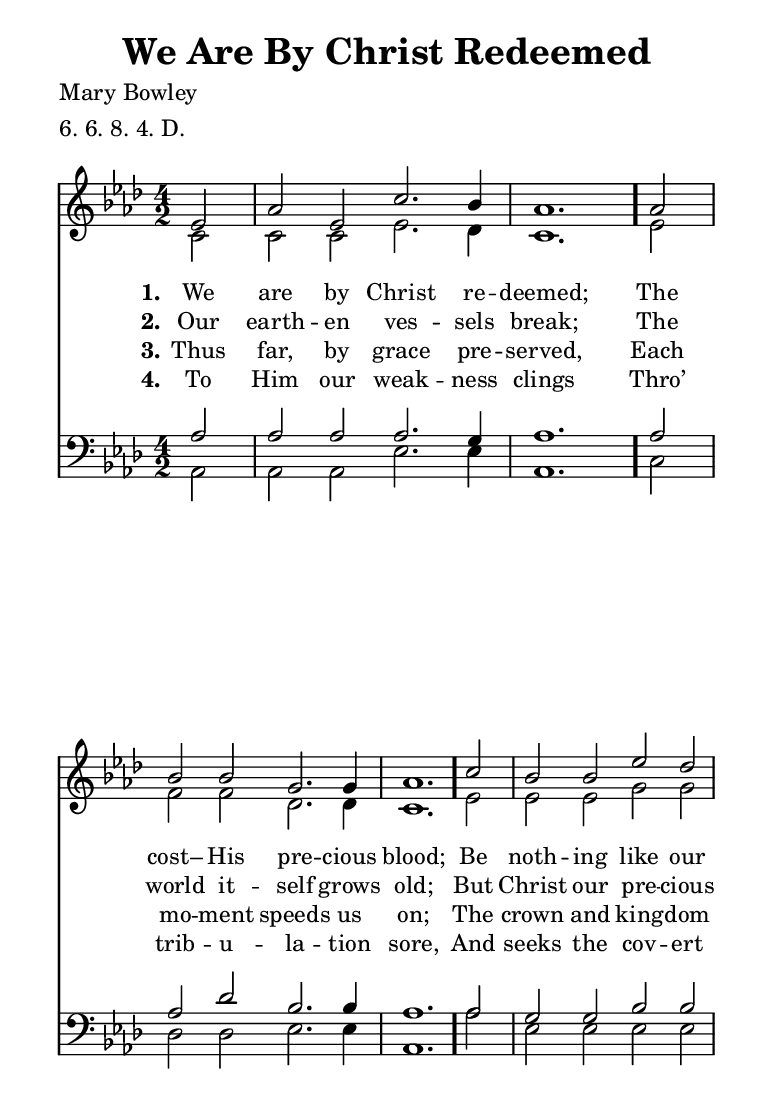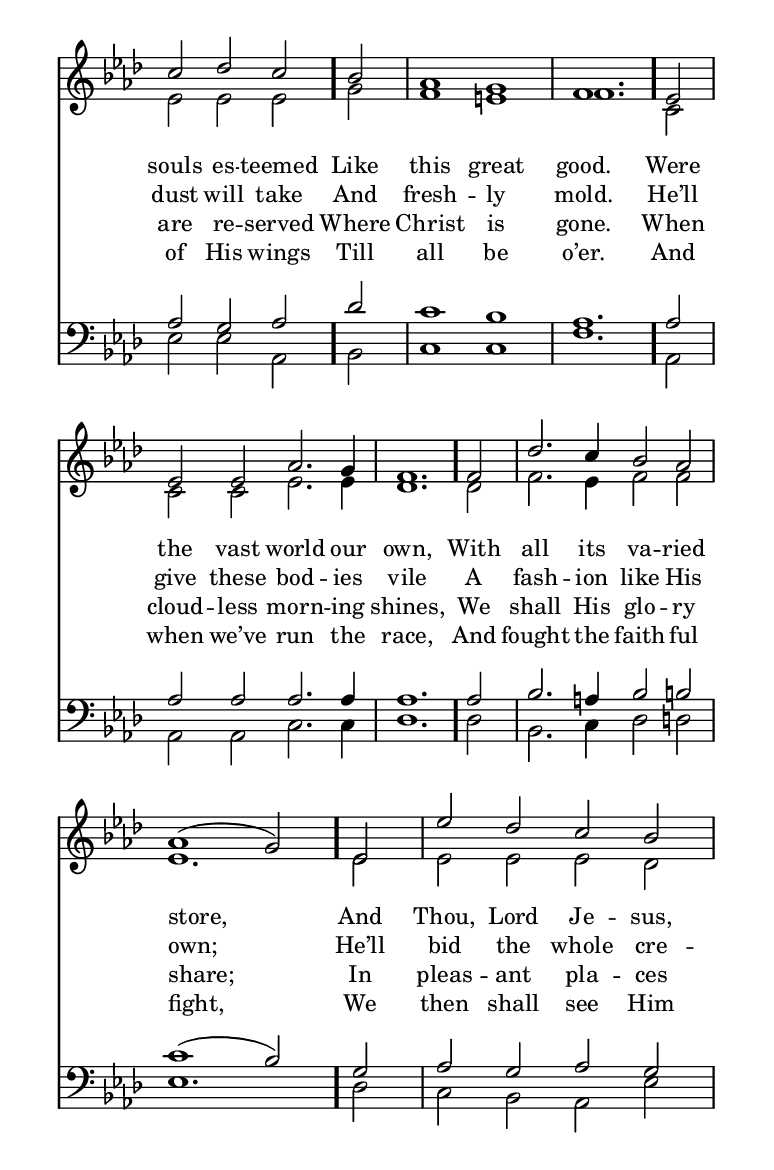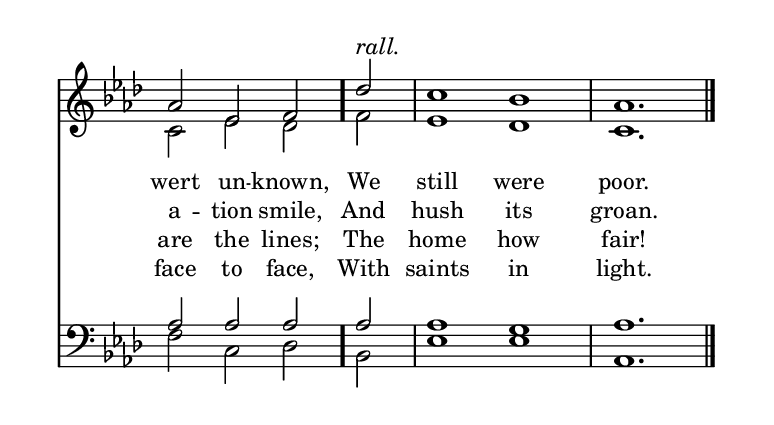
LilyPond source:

\include "common/global.ily"
\paper {
  \include "common/paper.ily"
}

\header{
  hymnnumber = "275"
  title = "We Are By Christ Redeemed"
  tunename = "Priory"
  meter = "6. 6. 8. 4. D."
  poet = "Mary Bowley"
  composer = ""
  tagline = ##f
}

global = {
  \include "common/overrides.ily"
  \override Staff.TimeSignature.style = #'()
  \time 4/2
  \override Score.MetronomeMark.transparent = ##t % hide all fermata changes too
  \tempo 2=90
  \key aes \major
  \partial 2
  \autoBeamOff
}

notesSoprano = {
\global
\relative c' {

  ees2 | aes ees c'2. bes4 | aes1.
  aes2 | bes bes g2. g4 | aes1. \eogbreak
  c2 | bes bes ees des | c des c
  bes2 | aes1 g | f1. \eogbreak
  ees2 | ees ees aes2. g4 | f1.
  f2 | des'2. c4 bes2 aes | aes1( g2) \eogbreak
  ees2 | ees' des c bes | aes ees f
  des'2^\markup{\italic rall.} | c1 bes | aes1. \eogbreak

  \bar "|."

}
}

notesAlto = {
\global
\relative e' {

  c2 | c c ees2. des4 | c1.
  ees2 | f f des2. des4 | c1.
  ees2 | ees ees g g | ees ees ees
  g2 | f1 e | f1.
  c2 | c c ees2. ees4 | des1.
  des2 | f2. ees4 f2 f | ees1.
  ees2 | ees ees ees des | c ees des
  f2 | ees1 des | c1.

}
}

notesTenor = {
\global
\relative a {

  aes2 | aes aes aes2. g4 | aes1.
  aes2 | aes des bes2. bes4 | aes1.
  aes2 | g g bes bes | aes g aes
  des2 | c1 bes | aes1.
  aes2 | aes aes aes2. aes4 | aes1.
  aes2 | bes2. a4 bes2 b | c1( bes2)
  g2 | aes g aes g | aes aes aes
  aes2 | aes1 g | aes1.

}
}

notesBass = {
\global
\relative f, {

  aes2 | aes aes ees'2. ees4 | aes,1.
  c2 | des des ees2. ees4 | aes,1.
  aes'2 | ees ees ees ees | ees ees aes,
  bes2 | c1 c | f1.
  aes,2 | aes aes c2. c4 | des1.
  des2 | bes2. c4 des2 d | ees1.
  des2 | c bes aes ees' | f c des
  bes2 | ees1 ees | aes,1.

}
}

wordsA = \lyricmode {
\set stanza = "1."

We are by Christ re -- deemed; \bar "."
The cost– His pre -- cious blood; \bar "."
Be noth -- ing like our souls es -- teemed \bar "."
Like this great good. \bar "."
Were the vast world our own, \bar "."
With all its va -- ried store, \bar "."
And Thou, Lord Je -- sus, wert un -- known, \bar "."
We still were poor. \bar "."

}

wordsB = \lyricmode {
\set stanza = "2."

Our earth -- en ves -- sels break;
The world it -- self grows old;
But Christ our pre -- cious dust will take
And fresh -- ly mold.
He’ll give these bod -- ies vile
A fash -- ion like His own;
He’ll bid the whole cre -- a -- tion smile,
And hush its groan.

}

wordsC = \lyricmode {
\set stanza = "3."

Thus far, by grace pre -- served,
Each mo -- ment speeds us on;
The crown and king -- dom are re -- served
Where Christ is gone.
When cloud -- less morn -- ing shines,
We shall His glo -- ry share;
In pleas -- ant pla -- ces are the lines;
The home how fair!

}

wordsD = \lyricmode {
\set stanza = "4."

To Him our weak -- ness clings
Thro’ trib -- u -- la -- tion sore,
And seeks the cov -- ert of His wings
Till all be o’er.
And when we’ve run the race,
And fought the faith -- ful fight,
We then shall see Him face to face,
With saints in light.

}

\score {
  \context ChoirStaff <<
    \context Staff = upper <<
      \set ChoirStaff.systemStartDelimiter = #'SystemStartBar
      \context Voice  = sopranos { \voiceOne << \notesSoprano >> }
      \context Voice  = altos { \voiceTwo << \notesAlto >> }
      \context Lyrics = one   \lyricsto sopranos \wordsA
      \context Lyrics = two   \lyricsto sopranos \wordsB
      \context Lyrics = three \lyricsto sopranos \wordsC
      \context Lyrics = four  \lyricsto sopranos \wordsD
    >>
    \context Staff = men <<
      \clef bass
      \context Voice  = tenors { \voiceOne << \notesTenor >> }
      \context Voice  = basses { \voiceTwo << \notesBass >> }
    >>
  >>
  \layout {
    \include "common/layout.ily"
  }
  \midi{
    \include "common/midi.ily"
  }
}

\version "2.18.2"  % necessary for upgrading to future LilyPond versions.

% vi:set et ts=2 sw=2 ai nocindent syntax=lilypond:
